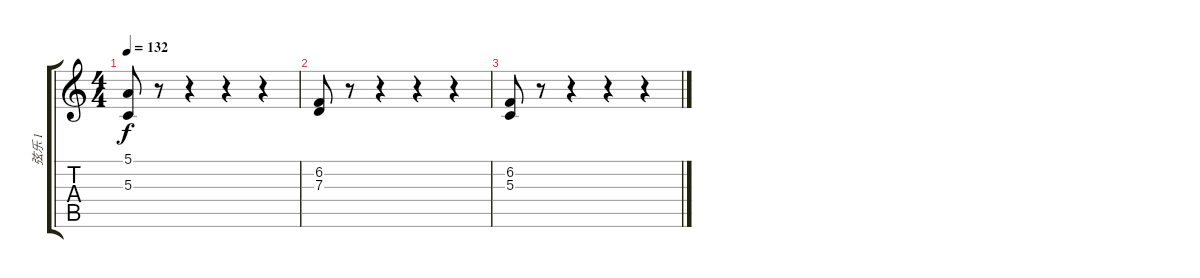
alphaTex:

\track ("弦乐 1" "弦乐 1") {instrument orchestrahit}
\staff {score tabs}
\tuning (E4 B3 G3 D3 A2 E2) {hide}
\ts (4 4)
\tempo 132
\clef g2
\ks c
(5.1 5.3).8{dy f} r.8 r.4 r.4 r.4 |
(6.2 7.3).8 r.8 r.4 r.4 r.4 |
(6.2 5.3).8 r.8 r.4 r.4 r.4
